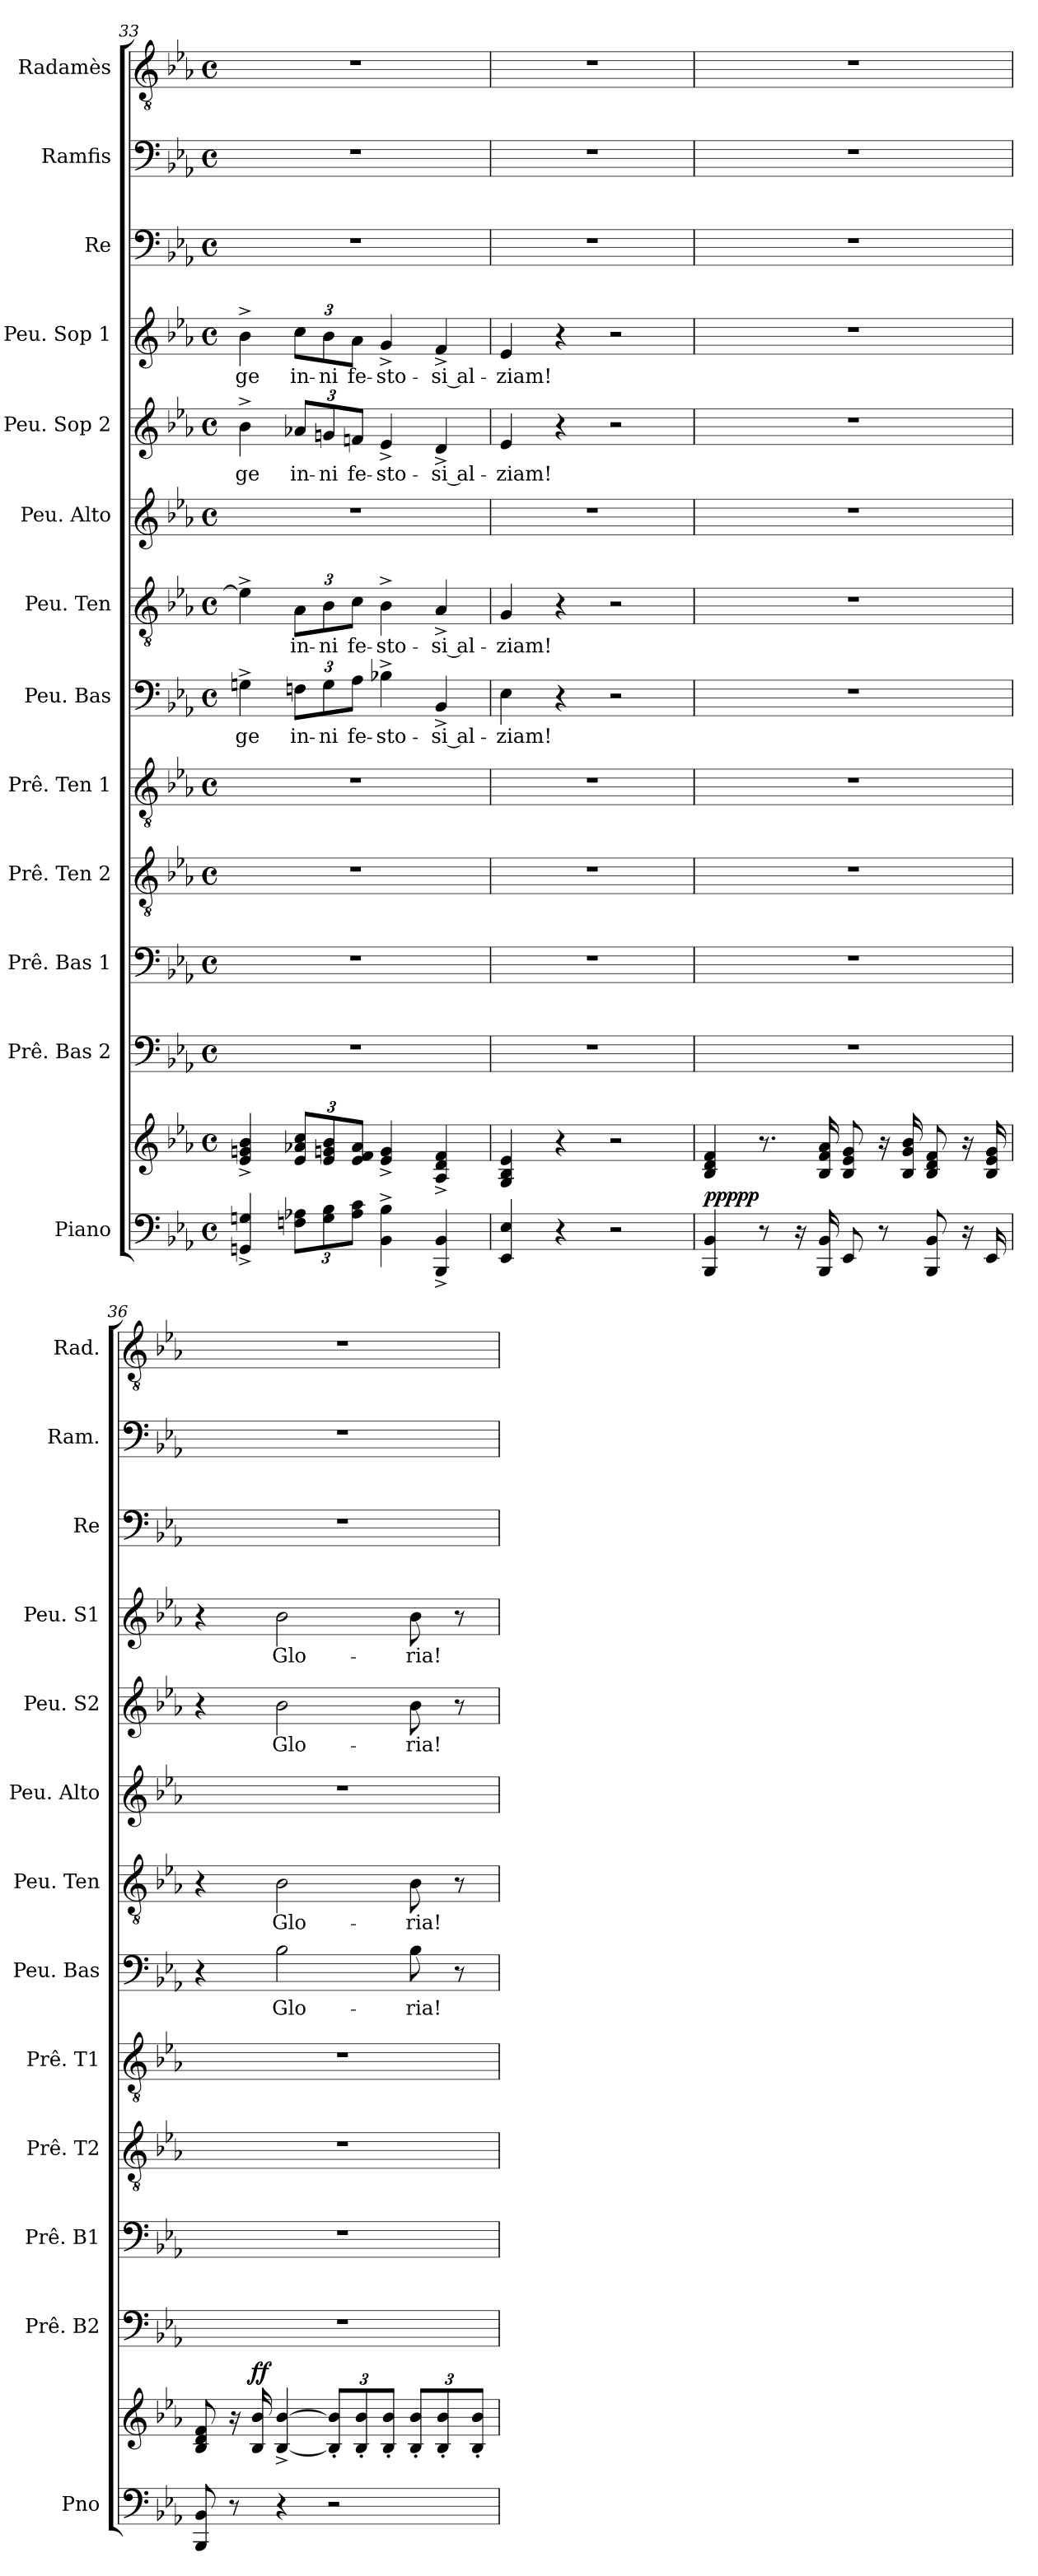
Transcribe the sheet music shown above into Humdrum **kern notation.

**kern	**kern	**dynam	**kern	**kern	**kern	**kern	**kern	**text	**kern	**text	**kern	**kern	**text	**kern	**text	**kern	**kern	**kern
*part13	*part13	*part13	*part12	*part11	*part10	*part9	*part8	*part8	*part7	*part7	*part6	*part5	*part5	*part4	*part4	*part3	*part2	*part1
*staff14	*staff13	*staff13/14	*staff12	*staff11	*staff10	*staff9	*staff8	*staff8	*staff7	*staff7	*staff6	*staff5	*staff5	*staff4	*staff4	*staff3	*staff2	*staff1
*I"Piano	*	*	*I"Prê. Bas 2	*I"Prê. Bas 1	*I"Prê. Ten 2	*I"Prê. Ten 1	*I"Peu. Bas	*	*I"Peu. Ten	*	*I"Peu. Alto	*I"Peu. Sop 2	*	*I"Peu. Sop 1	*	*I"Re	*I"Ramfis	*I"Radamès
*I'Pno	*	*	*I'Prê. B2	*I'Prê. B1	*I'Prê. T2	*I'Prê. T1	*I'Peu. Bas	*	*I'Peu. Ten	*	*I'Peu. Alto	*I'Peu. S2	*	*I'Peu. S1	*	*I'Re	*I'Ram.	*I'Rad.
!!LO:LB:g=z
*clefF4	*clefG2	*	*clefF4	*clefF4	*clefGv2	*clefGv2	*clefF4	*	*clefGv2	*	*clefG2	*clefG2	*	*clefG2	*	*clefF4	*clefF4	*clefGv2
*k[b-e-a-]	*k[b-e-a-]	*	*k[b-e-a-]	*k[b-e-a-]	*k[b-e-a-]	*k[b-e-a-]	*k[b-e-a-]	*	*k[b-e-a-]	*	*k[b-e-a-]	*k[b-e-a-]	*	*k[b-e-a-]	*	*k[b-e-a-]	*k[b-e-a-]	*k[b-e-a-]
*M4/4	*M4/4	*	*M4/4	*M4/4	*M4/4	*M4/4	*M4/4	*	*M4/4	*	*M4/4	*M4/4	*	*M4/4	*	*M4/4	*M4/4	*M4/4
*met(c)	*met(c)	*	*met(c)	*met(c)	*met(c)	*met(c)	*met(c)	*	*met(c)	*	*met(c)	*met(c)	*	*met(c)	*	*met(c)	*met(c)	*met(c)
=33	=33	=33	=33	=33	=33	=33	=33	=33	=33	=33	=33	=33	=33	=33	=33	=33	=33	=33
!	!	!	!	!	!	!	!	!LO:LY:b:color=#0055FF	!	!	!	!	!LO:LY:b:color=#0055FF	!	!LO:LY:b:color=#0055FF	!	!	!
4GGn/^ 4Gn/^	4e-/^ 4gn/^ 4b-/^	.	1r	1r	1r	1r	4Gn^\	-ge	4e-^\]	.	1r	4b-^\	-ge	4b-^\	-ge	1r	1r	1r
*Xbrackettup	*Xbrackettup	*	*	*	*	*	*	*	*	*	*	*	*	*	*	*	*	*
!	!	!	!	!	!	!	!	!LO:LY:b:color=#0055FF	!	!LO:LY:b:color=#0055FF	!	!	!LO:LY:b:color=#0055FF	!	!LO:LY:b:color=#0055FF	!	!	!
12Fn\ 12A-X\L	12e-/ 12a-X/ 12cc/L	.	.	.	.	.	12Fn\L	in-	12A-\L	in-	.	12a-X/L	in-	12cc\L	in-	.	.	.
!	!	!	!	!	!	!	!	!LO:LY:b:color=#0055FF	!	!LO:LY:b:color=#0055FF	!	!	!LO:LY:b:color=#0055FF	!	!LO:LY:b:color=#0055FF	!	!	!
12G\ 12B-\	12e-/ 12gn/ 12b-/	.	.	.	.	.	12G\	-ni	12B-\	-ni	.	12gn/	-ni	12b-\	-ni	.	.	.
!	!	!	!	!	!	!	!	!LO:LY:b:color=#0055FF	!	!LO:LY:b:color=#0055FF	!	!	!LO:LY:b:color=#0055FF	!	!LO:LY:b:color=#0055FF	!	!	!
12A-\ 12c\J	12e-/ 12f/ 12a-/J	.	.	.	.	.	12A-\J	fe-	12c\J	fe-	.	12fn/J	fe-	12a-\J	fe-	.	.	.
!	!	!	!	!	!	!	!	!LO:LY:b:color=#0055FF	!	!LO:LY:b:color=#0055FF	!	!	!LO:LY:b:color=#0055FF	!	!LO:LY:b:color=#0055FF	!	!	!
4BB-\^ 4B-\^	4e-/^ 4g/^	.	.	.	.	.	4B-X^\	-sto-	4B-^\	-sto-	.	4e-^/	-sto-	4g^/	-sto-	.	.	.
!	!	!	!	!	!	!	!	!LO:LY:b:color=#0055FF	!	!LO:LY:b:color=#0055FF	!	!	!LO:LY:b:color=#0055FF	!	!LO:LY:b:color=#0055FF	!	!	!
4BBB-/^ 4BB-/^	4A-/^ 4d/^ 4f/^	.	.	.	.	.	4BB-^/	si al-	4A-^/	si al-	.	4d^/	si al-	4f^/	si al-	.	.	.
=34	=34	=34	=34	=34	=34	=34	=34	=34	=34	=34	=34	=34	=34	=34	=34	=34	=34	=34
!	!	!	!	!	!	!	!	!LO:LY:b:color=#0055FF	!	!LO:LY:b:color=#0055FF	!	!	!LO:LY:b:color=#0055FF	!	!LO:LY:b:color=#0055FF	!	!	!
4EE-/ 4E-/	4G/ 4B-/ 4e-/	.	1r	1r	1r	1r	4E-\	-ziam!	4G/	-ziam!	1r	4e-/	-ziam!	4e-/	-ziam!	1r	1r	1r
4r	4r	.	.	.	.	.	4r	.	4r	.	.	4r	.	4r	.	.	.	.
2r	2r	.	.	.	.	.	2r	.	2r	.	.	2r	.	2r	.	.	.	.
=35	=35	=35	=35	=35	=35	=35	=35	=35	=35	=35	=35	=35	=35	=35	=35	=35	=35	=35
!	!	!LO:DY:a=2	!	!	!	!	!	!	!	!	!	!	!	!	!	!	!	!
!	!	!LO:DY:n=1:a=2	!	!	!	!	!	!	!	!	!	!	!	!	!	!	!	!
!	!	!LO:DY:n=2:a	!	!	!	!	!	!	!	!	!	!	!	!	!	!	!	!
!	!	!LO:DY:n=3:a	!	!	!	!	!	!	!	!	!	!	!	!	!	!	!	!
!	!	!LO:DY:n=4:a	!	!	!	!	!	!	!	!	!	!	!	!	!	!	!	!
4BBB-/ 4BB-/	4B-/ 4d/ 4f/	p p p p p	1r	1r	1r	1r	1r	.	1r	.	1r	1r	.	1r	.	1r	1r	1r
8r	8.r	.	.	.	.	.	.	.	.	.	.	.	.	.	.	.	.	.
16r	.	.	.	.	.	.	.	.	.	.	.	.	.	.	.	.	.	.
16BBB-/ 16BB-/	16B-/ 16f/ 16a-/	.	.	.	.	.	.	.	.	.	.	.	.	.	.	.	.	.
8EE-/	8B-/ 8e-/ 8g/	.	.	.	.	.	.	.	.	.	.	.	.	.	.	.	.	.
8r	16r	.	.	.	.	.	.	.	.	.	.	.	.	.	.	.	.	.
.	16B-/ 16g/ 16b-/	.	.	.	.	.	.	.	.	.	.	.	.	.	.	.	.	.
8BBB-/ 8BB-/	8B-/ 8d/ 8f/	.	.	.	.	.	.	.	.	.	.	.	.	.	.	.	.	.
16r	16r	.	.	.	.	.	.	.	.	.	.	.	.	.	.	.	.	.
16EE-/	16B-/ 16e-/ 16g/	.	.	.	.	.	.	.	.	.	.	.	.	.	.	.	.	.
=36	=36	=36	=36	=36	=36	=36	=36	=36	=36	=36	=36	=36	=36	=36	=36	=36	=36	=36
8BBB-/ 8BB-/	8B-/ 8d/ 8f/	.	1r	1r	1r	1r	4r	.	4r	.	1r	4r	.	4r	.	1r	1r	1r
8r	16r	.	.	.	.	.	.	.	.	.	.	.	.	.	.	.	.	.
!	!	!LO:DY:a	!	!	!	!	!	!	!	!	!	!	!	!	!	!	!	!
.	16B-/ 16b-/	ff	.	.	.	.	.	.	.	.	.	.	.	.	.	.	.	.
!	!	!	!	!	!	!	!	!LO:LY:b:color=#0055FF	!	!LO:LY:b:color=#0055FF	!	!	!LO:LY:b:color=#0055FF	!	!LO:LY:b:color=#0055FF	!	!	!
4r	[4B-/^ [4b-/^	.	.	.	.	.	2B-\	Glo-	2B-\	Glo-	.	2b-\	Glo-	2b-\	Glo-	.	.	.
2r	12B-/]' 12b-/]'L	.	.	.	.	.	.	.	.	.	.	.	.	.	.	.	.	.
.	12B-/' 12b-/'	.	.	.	.	.	.	.	.	.	.	.	.	.	.	.	.	.
.	12B-/' 12b-/'J	.	.	.	.	.	.	.	.	.	.	.	.	.	.	.	.	.
!	!	!	!	!	!	!	!	!LO:LY:b:color=#0055FF	!	!LO:LY:b:color=#0055FF	!	!	!LO:LY:b:color=#0055FF	!	!LO:LY:b:color=#0055FF	!	!	!
.	12B-/' 12b-/'L	.	.	.	.	.	8B-\	-ria!	8B-\	-ria!	.	8b-\	-ria!	8b-\	-ria!	.	.	.
.	12B-/' 12b-/'	.	.	.	.	.	.	.	.	.	.	.	.	.	.	.	.	.
.	.	.	.	.	.	.	8r	.	8r	.	.	8r	.	8r	.	.	.	.
.	12B-/' 12b-/'J	.	.	.	.	.	.	.	.	.	.	.	.	.	.	.	.	.
=	=	=	=	=	=	=	=	=	=	=	=	=	=	=	=	=	=	=
*-	*-	*-	*-	*-	*-	*-	*-	*-	*-	*-	*-	*-	*-	*-	*-	*-	*-	*-
